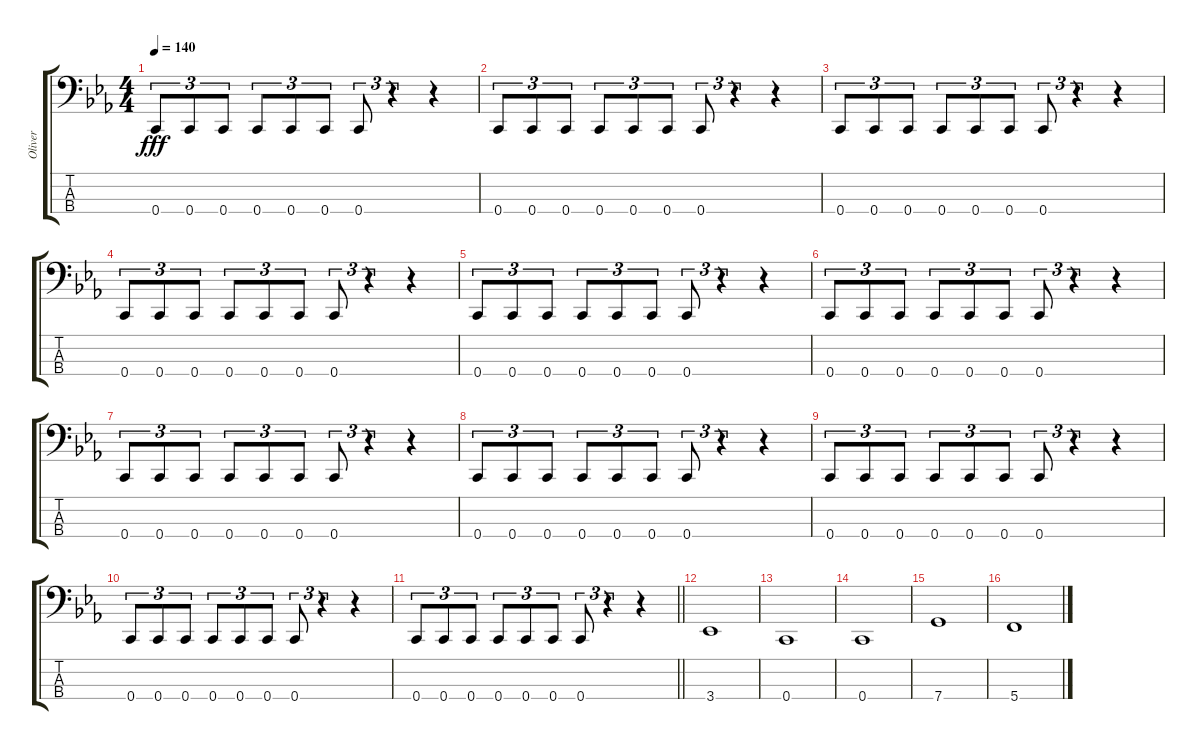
\track ("Oliver" "Oliver") {instrument electricbasspick}
\staff {score tabs}
\tuning (F2 C2 G1 C1) {hide}
\ts (4 4)
\tempo 140
\clef f4
\ks eb
0.4.8{tu (3 2) dy fff} 0.4.8{tu (3 2)} 0.4.8{tu (3 2)} 0.4.8{tu (3 2)} 0.4.8{tu (3 2)} 0.4.8{tu (3 2)} 0.4.8{tu (3 2)} r.4{tu (3 2)} r.4 |
0.4.8{tu (3 2)} 0.4.8{tu (3 2)} 0.4.8{tu (3 2)} 0.4.8{tu (3 2)} 0.4.8{tu (3 2)} 0.4.8{tu (3 2)} 0.4.8{tu (3 2)} r.4{tu (3 2)} r.4 |
0.4.8{tu (3 2)} 0.4.8{tu (3 2)} 0.4.8{tu (3 2)} 0.4.8{tu (3 2)} 0.4.8{tu (3 2)} 0.4.8{tu (3 2)} 0.4.8{tu (3 2)} r.4{tu (3 2)} r.4 |
0.4.8{tu (3 2)} 0.4.8{tu (3 2)} 0.4.8{tu (3 2)} 0.4.8{tu (3 2)} 0.4.8{tu (3 2)} 0.4.8{tu (3 2)} 0.4.8{tu (3 2)} r.4{tu (3 2)} r.4 |
0.4.8{tu (3 2)} 0.4.8{tu (3 2)} 0.4.8{tu (3 2)} 0.4.8{tu (3 2)} 0.4.8{tu (3 2)} 0.4.8{tu (3 2)} 0.4.8{tu (3 2)} r.4{tu (3 2)} r.4 |
0.4.8{tu (3 2)} 0.4.8{tu (3 2)} 0.4.8{tu (3 2)} 0.4.8{tu (3 2)} 0.4.8{tu (3 2)} 0.4.8{tu (3 2)} 0.4.8{tu (3 2)} r.4{tu (3 2)} r.4 |
0.4.8{tu (3 2)} 0.4.8{tu (3 2)} 0.4.8{tu (3 2)} 0.4.8{tu (3 2)} 0.4.8{tu (3 2)} 0.4.8{tu (3 2)} 0.4.8{tu (3 2)} r.4{tu (3 2)} r.4 |
0.4.8{tu (3 2)} 0.4.8{tu (3 2)} 0.4.8{tu (3 2)} 0.4.8{tu (3 2)} 0.4.8{tu (3 2)} 0.4.8{tu (3 2)} 0.4.8{tu (3 2)} r.4{tu (3 2)} r.4 |
0.4.8{tu (3 2)} 0.4.8{tu (3 2)} 0.4.8{tu (3 2)} 0.4.8{tu (3 2)} 0.4.8{tu (3 2)} 0.4.8{tu (3 2)} 0.4.8{tu (3 2)} r.4{tu (3 2)} r.4 |
0.4.8{tu (3 2)} 0.4.8{tu (3 2)} 0.4.8{tu (3 2)} 0.4.8{tu (3 2)} 0.4.8{tu (3 2)} 0.4.8{tu (3 2)} 0.4.8{tu (3 2)} r.4{tu (3 2)} r.4 |
\barLineRight lightlight
0.4.8{tu (3 2)} 0.4.8{tu (3 2)} 0.4.8{tu (3 2)} 0.4.8{tu (3 2)} 0.4.8{tu (3 2)} 0.4.8{tu (3 2)} 0.4.8{tu (3 2)} r.4{tu (3 2)} r.4 |
3.4.1 |
0.4.1 |
0.4.1 |
7.4.1 |
5.4.1
